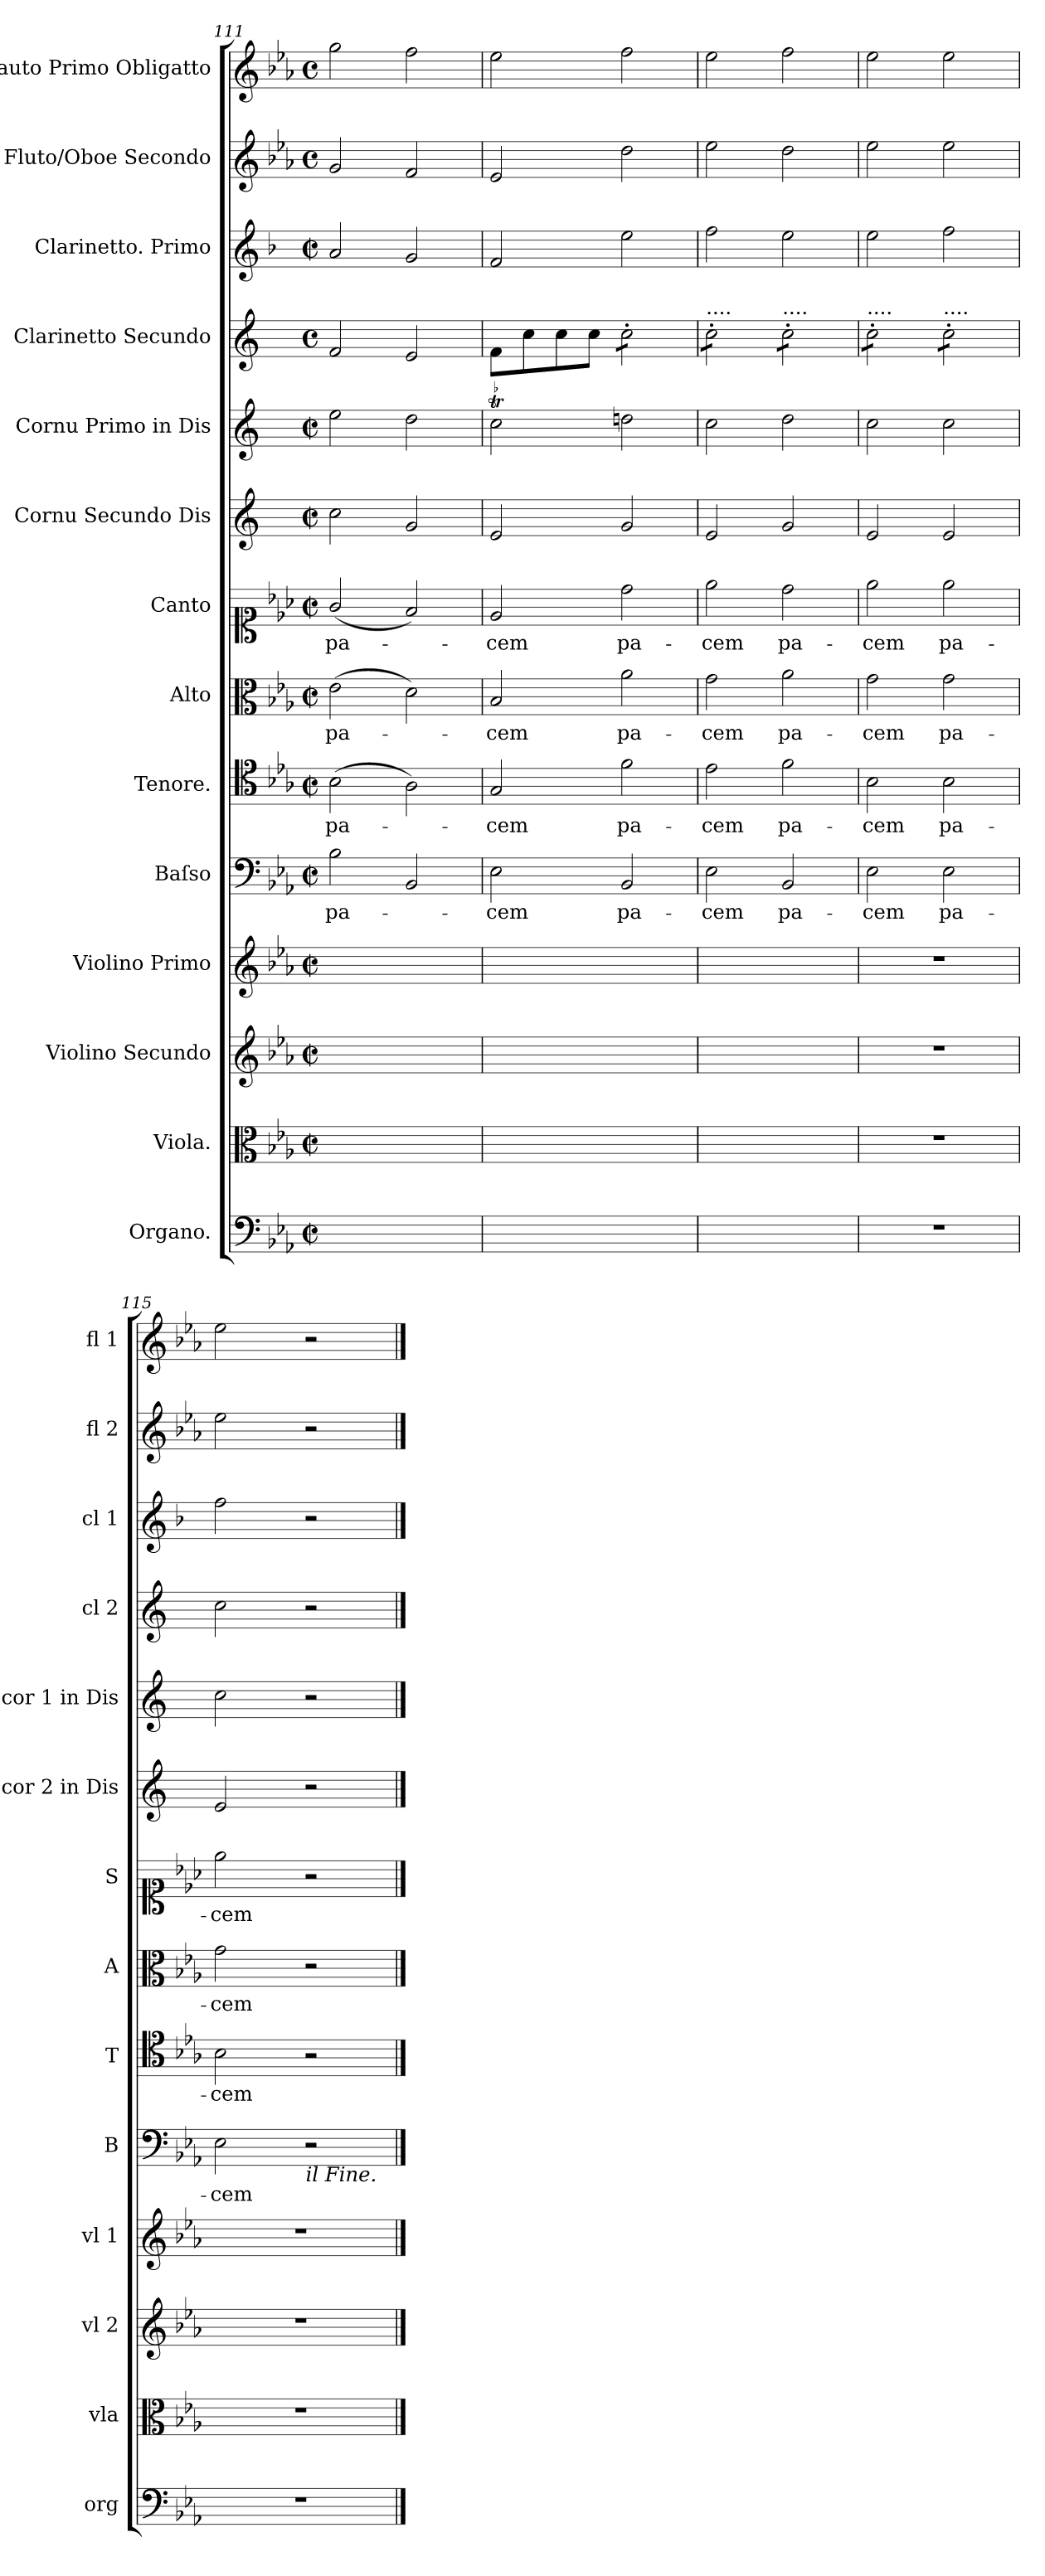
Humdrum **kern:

**kern	**kern	**kern	**kern	**kern	**text	**kern	**text	**kern	**text	**kern	**text	**kern	**dynam	**kern	**kern	**kern	**kern	**kern	**dynam
*part14	*part13	*part12	*part11	*part10	*part10	*part9	*part9	*part8	*part8	*part7	*part7	*part6	*part6	*part5	*part4	*part3	*part2	*part1	*part1
*staff14	*staff13	*staff12	*staff11	*staff10	*staff10	*staff9	*staff9	*staff8	*staff8	*staff7	*staff7	*staff6	*staff6	*staff5	*staff4	*staff3	*staff2	*staff1	*staff1
*I"Organo.	*I"Viola.	*I"Violino Secundo	*I"Violino Primo	*I"Baſso	*	*I"Tenore.	*	*I"Alto	*	*I"Canto	*	*I"Cornu Secundo Dis	*	*I"Cornu Primo in Dis	*I"Clarinetto Secundo	*I"Clarinetto. Primo	*I"Fluto/Oboe Secondo	*I"Flauto Primo Obligatto	*
*I'org	*I'vla	*I'vl 2	*I'vl 1	*I'B	*	*I'T	*	*I'A	*	*I'S	*	*I'cor 2 in Dis	*	*I'cor 1 in Dis	*I'cl 2	*I'cl 1	*I'fl 2	*I'fl 1	*
*clefF4	*clefC3	*clefG2	*clefG2	*clefF4	*	*clefC4	*	*clefC3	*	*clefC1	*	*clefG2	*	*clefG2	*clefG2	*clefG2	*clefG2	*clefG2	*
*	*	*	*	*	*	*	*	*	*	*	*	*ITrd-2c-3	*	*ITrd-2c-3	*ITrd1c2	*ITrd1c2	*	*	*
*k[b-e-a-]	*k[b-e-a-]	*k[b-e-a-]	*k[b-e-a-]	*k[b-e-a-]	*	*k[b-e-a-]	*	*k[b-e-a-]	*	*k[b-e-a-]	*	*k[b-e-a-]	*	*k[b-e-a-]	*k[b-e-]	*k[b-e-a-]	*k[b-e-a-]	*k[b-e-a-]	*
*E-:	*E-:	*E-:	*E-:	*E-:	*	*E-:	*	*E-:	*	*E-:	*	*	*	*	*	*E-:	*E-:	*E-:	*
*M2/2	*M2/2	*M2/2	*M2/2	*M2/2	*	*M2/2	*	*M2/2	*	*M2/2	*	*M2/2	*	*M2/2	*M2/2	*M2/2	*M2/2	*M2/2	*
*met(c|)	*met(c|)	*met(c|)	*met(c|)	*met(c|)	*	*met(c|)	*	*met(c|)	*	*met(c|)	*	*met(c|)	*	*met(c|)	*met(c)	*met(c|)	*met(c)	*met(c)	*
=111	=111	=111	=111	=111	=111	=111	=111	=111	=111	=111	=111	=111	=111	=111	=111	=111	=111	=111	=111
1ryy	1ryy	1ryy	1ryy	2B-\	pa-	(2B-\	pa-	(2e-\	pa-	(2g/	pa-	2ee-\	.	2gg\	2e-/	2g/	2g/	2gg\	.
.	.	.	.	2BB-/	.	2A-\)	.	2d\)	.	2f/)	.	2b-/	.	2ff\	2d/	2f/	2f/	2ff\	.
=112	=112	=112	=112	=112	=112	=112	=112	=112	=112	=112	=112	=112	=112	=112	=112	=112	=112	=112	=112
!	!	!	!	!	!	!	!	!	!	!	!	!	!LO:DY:a	!	!	!	!	!	!
1ryy	1ryy	1ryy	1ryy	2E-\	-cem	2G/	-cem	2B-/	-cem	2e-/	-cem	2g/	pu	2ee-t<\	8e-\L	2e-/	2e-/	2ee-\	.
.	.	.	.	.	.	.	.	.	.	.	.	.	.	.	8b-\	.	.	.	.
.	.	.	.	.	.	.	.	.	.	.	.	.	.	.	8b-\	.	.	.	.
.	.	.	.	.	.	.	.	.	.	.	.	.	.	.	8b-\J	.	.	.	.
!	!	!	!	!	!	!	!	!	!	!	!	!	!	!	!LO:TX:a:t=....	!	!	!	!
*	*	*	*	*	*	*	*	*	*	*	*	*	*	*	*tremolo	*	*	*	*
.	.	.	.	2BB-/	pa-	2f\	pa-	2a-\	pa-	2dd\	pa-	2b-/	.	2ff\	8b-'\L	2dd\	2dd\	2ff\	.
.	.	.	.	.	.	.	.	.	.	.	.	.	.	.	8b-'\	.	.	.	.
.	.	.	.	.	.	.	.	.	.	.	.	.	.	.	8b-'\	.	.	.	.
.	.	.	.	.	.	.	.	.	.	.	.	.	.	.	8b-'\J	.	.	.	.
=113	=113	=113	=113	=113	=113	=113	=113	=113	=113	=113	=113	=113	=113	=113	=113	=113	=113	=113	=113
!	!	!	!	!	!	!	!	!	!	!	!	!	!	!	!LO:TX:a:t=....	!	!	!	!
1ryy	1ryy	1ryy	1ryy	2E-\	-cem	2e-\	-cem	2g\	-cem	2ee-\	-cem	2g/	.	2ee-\	8b-'\L	2ee-\	2ee-\	2ee-\	pio
.	.	.	.	.	.	.	.	.	.	.	.	.	.	.	8b-'\	.	.	.	.
.	.	.	.	.	.	.	.	.	.	.	.	.	.	.	8b-'\	.	.	.	.
.	.	.	.	.	.	.	.	.	.	.	.	.	.	.	8b-'\J	.	.	.	.
!	!	!	!	!	!	!	!	!	!	!	!	!	!	!	!LO:TX:a:t=....	!	!	!	!
!	!	!	!	!	!LO:LY:i	!	!LO:LY:i	!	!LO:LY:i	!	!LO:LY:i	!	!	!	!	!	!	!	!
.	.	.	.	2BB-/	pa-	2f\	pa-	2a-\	pa-	2dd\	pa-	2b-/	.	2ff\	8b-'\L	2dd\	2dd\	2ff\	.
.	.	.	.	.	.	.	.	.	.	.	.	.	.	.	8b-'\	.	.	.	.
.	.	.	.	.	.	.	.	.	.	.	.	.	.	.	8b-'\	.	.	.	.
.	.	.	.	.	.	.	.	.	.	.	.	.	.	.	8b-'\J	.	.	.	.
=114	=114	=114	=114	=114	=114	=114	=114	=114	=114	=114	=114	=114	=114	=114	=114	=114	=114	=114	=114
!	!	!	!	!	!	!	!	!	!	!	!	!	!	!	!LO:TX:a:t=....	!	!	!	!
!	!	!	!	!	!LO:LY:i	!	!LO:LY:i	!	!LO:LY:i	!	!LO:LY:i	!	!	!	!	!	!	!	!
1r	1r	1r	1r	2E-\	-cem	2B-\	-cem	2g\	-cem	2ee-\	-cem	2g/	.	2ee-\	8b-'\L	2dd\	2ee-\	2ee-\	.
.	.	.	.	.	.	.	.	.	.	.	.	.	.	.	8b-'\	.	.	.	.
.	.	.	.	.	.	.	.	.	.	.	.	.	.	.	8b-'\	.	.	.	.
.	.	.	.	.	.	.	.	.	.	.	.	.	.	.	8b-'\J	.	.	.	.
!	!	!	!	!	!	!	!	!	!	!	!	!	!	!	!LO:TX:a:t=....	!	!	!	!
.	.	.	.	2E-\	pa-	2B-\	pa-	2g\	pa-	2ee-\	pa-	2g/	.	2ee-\	8b-'\L	2ee-\	2ee-\	2ee-\	.
.	.	.	.	.	.	.	.	.	.	.	.	.	.	.	8b-'\	.	.	.	.
.	.	.	.	.	.	.	.	.	.	.	.	.	.	.	8b-'\	.	.	.	.
.	.	.	.	.	.	.	.	.	.	.	.	.	.	.	8b-'\J	.	.	.	.
*	*	*	*	*	*	*	*	*	*	*	*	*	*	*	*Xtremolo	*	*	*	*
=115	=115	=115	=115	=115	=115	=115	=115	=115	=115	=115	=115	=115	=115	=115	=115	=115	=115	=115	=115
1r	1r	1r	1r	2E-\	-cem	2B-\	-cem	2g\	-cem	2ee-\	-cem	2g/	.	2ee-\	2b-\	2ee-\	2ee-\	2ee-\	.
!	!	!	!	!LO:TX:b:i:t=il Fine.	!	!	!	!	!	!	!	!	!	!	!	!	!	!	!
.	.	.	.	2r	.	2r	.	2r	.	2r	.	2r	.	2r	2r	2r	2r	2r	.
==	==	==	==	==	==	==	==	==	==	==	==	==	==	==	==	==	==	==	==
*-	*-	*-	*-	*-	*-	*-	*-	*-	*-	*-	*-	*-	*-	*-	*-	*-	*-	*-	*-
